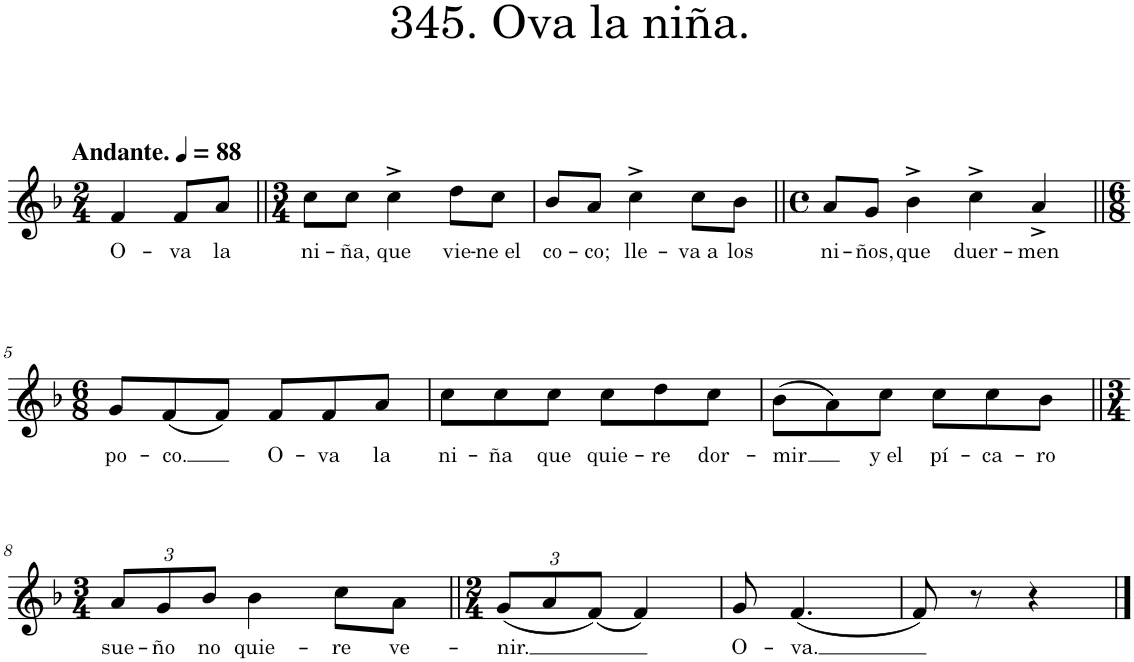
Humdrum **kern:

**kern	**text
*part1	*part1
*staff1	*staff1
*I"Piano	*
*I'Pno.	*
*clefG2	*
*k[b-]	*
*M2/4	*
*MM88	*
=1	=1
!LO:TX:a:B:t=Andante.	!
!	!LO:LY:b
4f/	O-
!	!LO:LY:b
8f/L	-va
!	!LO:LY:b
8a/J	la
=2||	=2||
*M3/4	*
!	!LO:LY:b
8cc\L	ni-
!	!LO:LY:b
8cc\J	-ña,
!	!LO:LY:b
4cc^\	que
!	!LO:LY:b
8dd\L	vie-
!	!LO:LY:b
8cc\J	-ne el
=3	=3
!	!LO:LY:b
8b-/L	co-
!	!LO:LY:b
8a/J	-co;
!	!LO:LY:b
4cc^\	lle-
!	!LO:LY:b
8cc\L	-va a
!	!LO:LY:b
8b-\J	los
=4||	=4||
*M4/4	*
*met(c)	*
!	!LO:LY:b
8a/L	ni-
!	!LO:LY:b
8g/J	-ños,
!	!LO:LY:b
4b-^\	que
!	!LO:LY:b
4cc^\	duer-
!	!LO:LY:b
4a^/	-men
!!LO:LB:g=z
=5||	=5||
*M6/8	*
!	!LO:LY:b
8g/L	po-
!	!LO:LY:b
(8f/	-co.
8f/J)	.
!	!LO:LY:b
8f/L	O-
!	!LO:LY:b
8f/	-va
!	!LO:LY:b
8a/J	la
=6	=6
!	!LO:LY:b
8cc\L	ni-
!	!LO:LY:b
8cc\	-ña
!	!LO:LY:b
8cc\J	que
!	!LO:LY:b
8cc\L	quie-
!	!LO:LY:b
8dd\	-re
!	!LO:LY:b
8cc\J	dor-
=7	=7
!	!LO:LY:b
(8b-\L	-mir
8a\)	.
!	!LO:LY:b
8cc\J	y el
!	!LO:LY:b
8cc\L	pí-
!	!LO:LY:b
8cc\	-ca-
!	!LO:LY:b
8b-\J	-ro
!!LO:LB:g=z
=8||	=8||
*M3/4	*
*Xbrackettup	*
!	!LO:LY:b
12a/L	sue-
!	!LO:LY:b
12g/	-ño
!	!LO:LY:b
12b-/J	no
!	!LO:LY:b
4b-\	quie-
!	!LO:LY:b
8cc\L	-re
!	!LO:LY:b
8a\J	ve-
=9||	=9||
*M2/4	*
!	!LO:LY:b
(12g/L	-nir.
12a/	.
(12f/J)	.
4f/)	.
=10	=10
!	!LO:LY:b
8g/	O-
!	!LO:LY:b
(4.f/	-va.
=11	=11
8f/)	.
8r	.
4r	.
==	==
*-	*-
